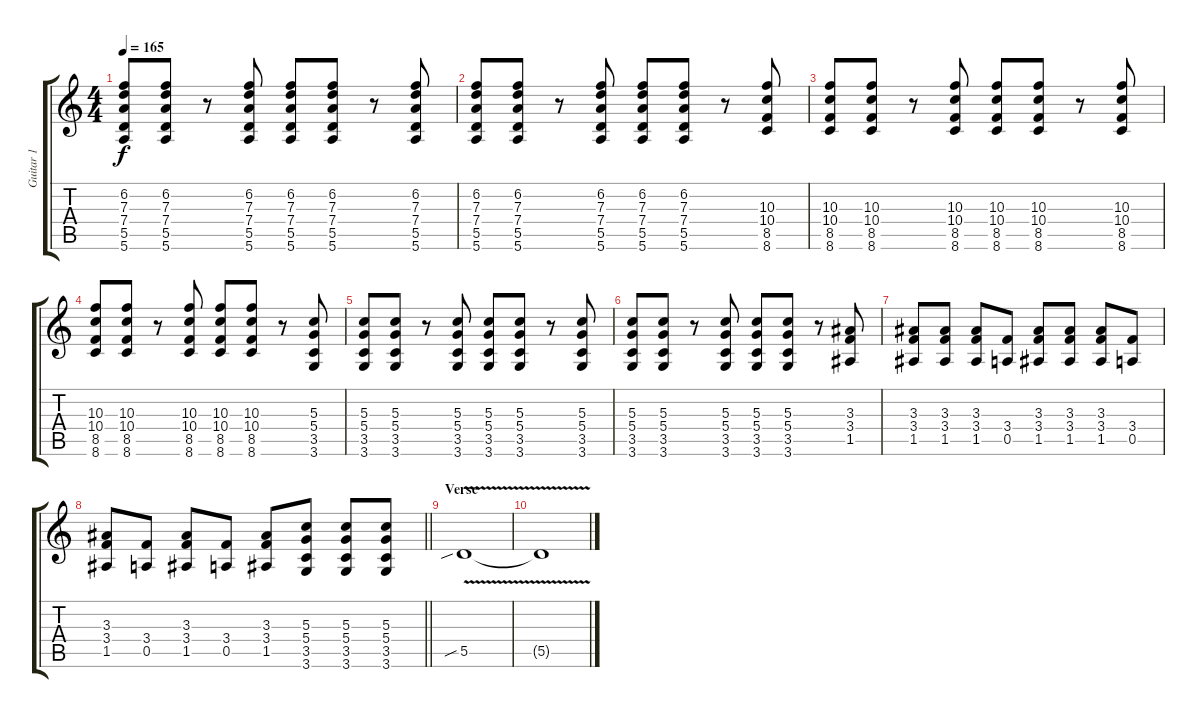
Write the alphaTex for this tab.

\track ("Guitar 1" "Guitar 1") {instrument overdrivenguitar}
\staff {score tabs}
\tuning (E4 B3 G3 D3 A2 E2) {hide}
\ts (4 4)
\tempo 165
\clef g2
\ks c
(6.2 7.3 7.4 5.5 5.6).8{dy f} (6.2 7.3 7.4 5.5 5.6).8 r.8 (6.2 7.3 7.4 5.5 5.6).8 (6.2 7.3 7.4 5.5 5.6).8 (6.2 7.3 7.4 5.5 5.6).8 r.8 (6.2 7.3 7.4 5.5 5.6).8 |
(6.2 7.3 7.4 5.5 5.6).8 (6.2 7.3 7.4 5.5 5.6).8 r.8 (6.2 7.3 7.4 5.5 5.6).8 (6.2 7.3 7.4 5.5 5.6).8 (6.2 7.3 7.4 5.5 5.6).8 r.8 (10.3 10.4 8.5 8.6).8 |
(10.3 10.4 8.5 8.6).8 (10.3 10.4 8.5 8.6).8 r.8 (10.3 10.4 8.5 8.6).8 (10.3 10.4 8.5 8.6).8 (10.3 10.4 8.5 8.6).8 r.8 (10.3 10.4 8.5 8.6).8 |
(10.3 10.4 8.5 8.6).8 (10.3 10.4 8.5 8.6).8 r.8 (10.3 10.4 8.5 8.6).8 (10.3 10.4 8.5 8.6).8 (10.3 10.4 8.5 8.6).8 r.8 (5.3 5.4 3.5 3.6).8 |
(5.3 5.4 3.5 3.6).8 (5.3 5.4 3.5 3.6).8 r.8 (5.3 5.4 3.5 3.6).8 (5.3 5.4 3.5 3.6).8 (5.3 5.4 3.5 3.6).8 r.8 (5.3 5.4 3.5 3.6).8 |
(5.3 5.4 3.5 3.6).8 (5.3 5.4 3.5 3.6).8 r.8 (5.3 5.4 3.5 3.6).8 (5.3 5.4 3.5 3.6).8 (5.3 5.4 3.5 3.6).8 r.8 (3.3 3.4 1.5).8 |
(3.3 3.4 1.5).8 (3.3 3.4 1.5).8 (3.3 3.4 1.5).8 (3.4 0.5).8 (3.3 3.4 1.5).8 (3.3 3.4 1.5).8 (3.3 3.4 1.5).8 (3.4 0.5).8 |
\barLineRight lightlight
(3.3 3.4 1.5).8 (3.4 0.5).8 (3.3 3.4 1.5).8 (3.4 0.5).8 (3.3 3.4 1.5).8 (5.3 5.4 3.5 3.6).8 (5.3 5.4 3.5 3.6).8 (5.3 5.4 3.5 3.6).8 |
\section ("" "Verse")
5.5{v sib}.1 |
5.5{t}.1
